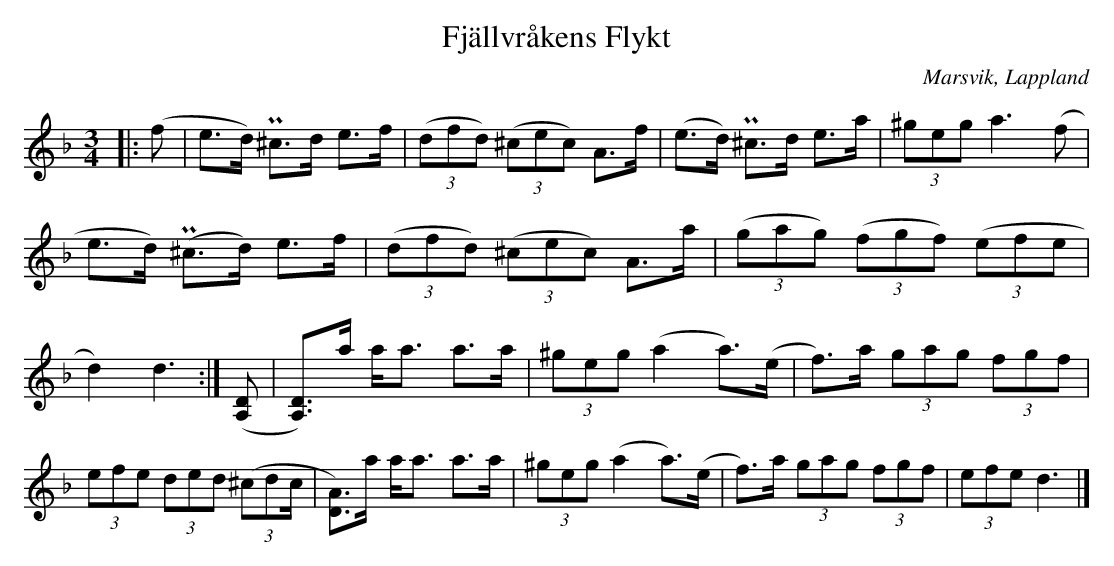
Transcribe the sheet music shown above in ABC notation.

X:1
T:Fjällvråkens Flykt
O:Marsvik, Lappland
M:3/4
L:1/16
K:Dm
|: (f2 | e3d) P^c3d e3f | ((3d2f2d2) ((3^c2e2c2) A3f | (e3d) P^c3d e3a |(3^g2e2g2 a6 (f2 | e3d) (P^c3d) e3f | ((3d2f2d2) ((3^c2e2c2) A3a | ((3g2a2g2) ((3f2g2f2) ((3e2f2e2 | d4) d6:| ([A,2D2] | [A,3D3])a aa3 a3a|(3^g2e2g2 (a4 a3)(e | f3)a (3g2a2g2 (3f2g2f2 | (3e2f2e2 (3d2e2d2 ((3^c2d2c | [D3A3])a aa3 a3a | (3^g2e2g2 (a4 a3)(e | f3)a (3g2a2g2 (3f2g2f2 | (3e2f2e2  d6|]
